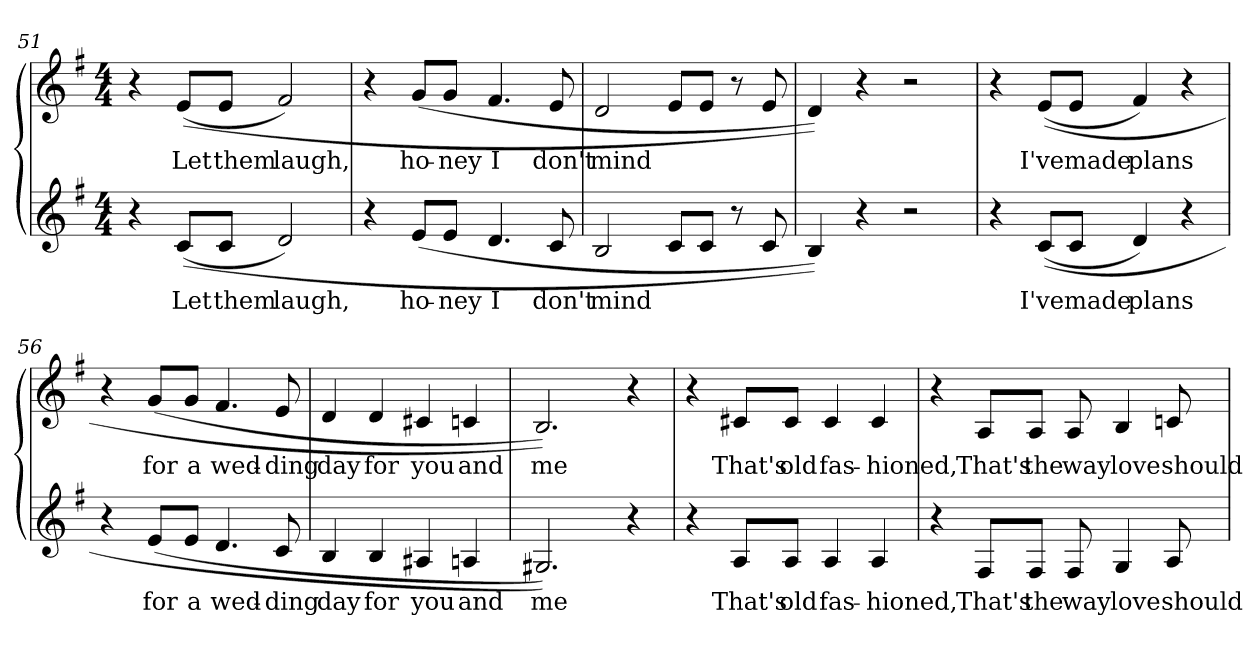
**kern	**text	**kern	**text
*part2	*part2	*part1	*part1
*staff2	*staff2	*staff1	*staff1
*clefG2	*	*clefG2	*
*k[f#]	*	*k[f#]	*
*G:	*	*G:	*
*M4/4	*	*M4/4	*
=51	=51	=51	=51
4r	.	4r	.
!	!LO:LY:b:color=#000000	!	!
!	!	!	!LO:LY:b:color=#000000
((8ci/L	Let	((8ei/L	Let
!	!LO:LY:b:color=#000000	!	!
!	!	!	!LO:LY:b:color=#000000
8ci/J	them	8ei/J	them
!	!LO:LY:b:color=#000000	!	!
!	!	!	!LO:LY:b:color=#000000
2di/)	laugh,	2f#i/)	laugh,
=52	=52	=52	=52
4r	.	4r	.
!	!LO:LY:b:color=#000000	!	!
!	!	!	!LO:LY:b:color=#000000
(8ei/L	ho-	(8gi/L	ho-
!	!LO:LY:b:color=#000000	!	!
!	!	!	!LO:LY:b:color=#000000
8ei/J	-ney	8gi/J	-ney
!	!LO:LY:b:color=#000000	!	!
!	!	!	!LO:LY:b:color=#000000
4.di/	I	4.f#i/	I
!	!LO:LY:b:color=#000000	!	!
!	!	!	!LO:LY:b:color=#000000
8ci/	don't	8ei/	don't
=53	=53	=53	=53
!	!LO:LY:b:color=#000000	!	!
!	!	!	!LO:LY:b:color=#000000
2Bi/	mind	2di/	mind
8ci/L	.	8ei/L	.
8ci/J	.	8ei/J	.
8r	.	8r	.
8ci/	.	8ei/	.
!!LO:PB:g=z
=54	=54	=54	=54
4Bi/))	.	4di/))	.
4r	.	4r	.
2r	.	2r	.
=55	=55	=55	=55
4r	.	4r	.
!	!LO:LY:b:color=#000000	!	!
!	!	!	!LO:LY:b:color=#000000
((8ci/L	I've	((8ei/L	I've
!	!LO:LY:b:color=#000000	!	!
!	!	!	!LO:LY:b:color=#000000
8ci/J	made	8ei/J	made
!	!LO:LY:b:color=#000000	!	!
!	!	!	!LO:LY:b:color=#000000
4di/)	plans	4f#i/)	plans
4r	.	4r	.
=56	=56	=56	=56
4r	.	4r	.
!	!LO:LY:b:color=#000000	!	!
!	!	!	!LO:LY:b:color=#000000
(8ei/L	for	(8gi/L	for
!	!LO:LY:b:color=#000000	!	!
!	!	!	!LO:LY:b:color=#000000
8ei/J	a	8gi/J	a
!	!LO:LY:b:color=#000000	!	!
!	!	!	!LO:LY:b:color=#000000
4.di/	wed-	4.f#i/	wed-
!	!LO:LY:b:color=#000000	!	!
!	!	!	!LO:LY:b:color=#000000
8ci/	-ding	8ei/	-ding
=57	=57	=57	=57
!	!LO:LY:b:color=#000000	!	!
!	!	!	!LO:LY:b:color=#000000
4Bi/	day	4di/	day
!	!LO:LY:b:color=#000000	!	!
!	!	!	!LO:LY:b:color=#000000
4Bi/	for	4di/	for
!	!LO:LY:b:color=#000000	!	!
!	!	!	!LO:LY:b:color=#000000
4A#Xi/	you	4c#Xi/	you
!	!LO:LY:b:color=#000000	!	!
!	!	!	!LO:LY:b:color=#000000
4Ani/	and	4cni/	and
=58	=58	=58	=58
!	!LO:LY:b:color=#000000	!	!
!	!	!	!LO:LY:b:color=#000000
2.G#Xi/))	me	2.Bi/))	me
4r	.	4r	.
!!LO:LB:g=z
=59	=59	=59	=59
4r	.	4r	.
!	!LO:LY:b:color=#000000	!	!
!	!	!	!LO:LY:b:color=#000000
8Ai/L	That's	8c#Xi/L	That's
!	!LO:LY:b:color=#000000	!	!
!	!	!	!LO:LY:b:color=#000000
8Ai/J	old	8c#i/J	old
!	!LO:LY:b:color=#000000	!	!
!	!	!	!LO:LY:b:color=#000000
4Ai/	fas-	4c#i/	fas-
!	!LO:LY:b:color=#000000	!	!
!	!	!	!LO:LY:b:color=#000000
4Ai/	-hioned,	4c#i/	-hioned,
=60	=60	=60	=60
4r	.	4r	.
!	!LO:LY:b:color=#000000	!	!
!	!	!	!LO:LY:b:color=#000000
8F#i/L	That's	8Ai/L	That's
!	!LO:LY:b:color=#000000	!	!
!	!	!	!LO:LY:b:color=#000000
8F#i/J	the	8Ai/J	the
!	!LO:LY:b:color=#000000	!	!
!	!	!	!LO:LY:b:color=#000000
8F#i/	way	8Ai/	way
!	!LO:LY:b:color=#000000	!	!
!	!	!	!LO:LY:b:color=#000000
4Gi/	love	4Bi/	love
!	!LO:LY:b:color=#000000	!	!
!	!	!	!LO:LY:b:color=#000000
8Ai/	should	8cni/	should
=	=	=	=
*-	*-	*-	*-
